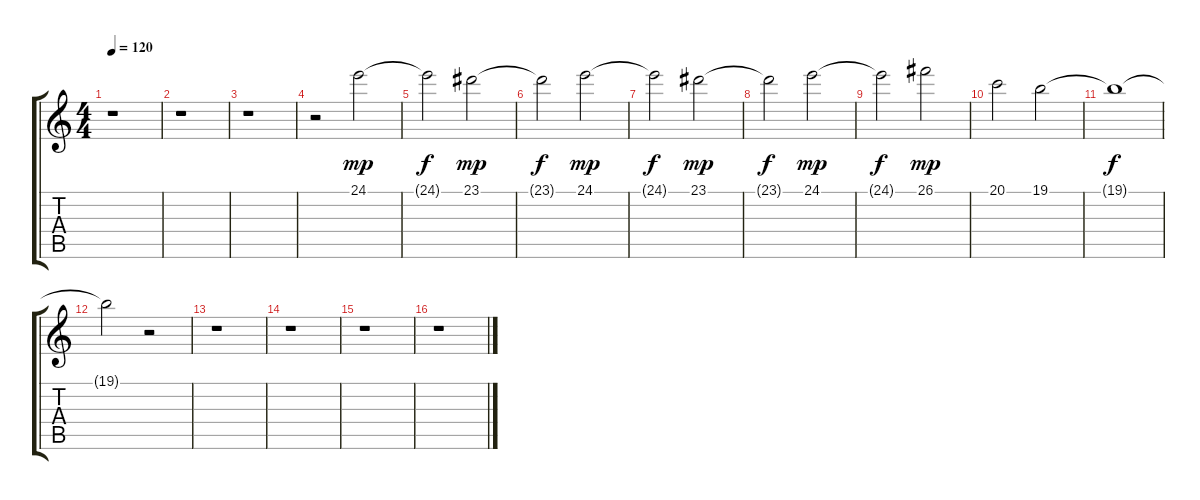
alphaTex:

\track "" {instrument stringensemble1}
\staff {score tabs}
\tuning (E4 B3 G3 D3 A2 E2) {hide}
\ts (4 4)
\tempo 120
\clef g2
\ks c
r.1{dy mp} |
r.1 |
r.1 |
r.2 24.1.2 |
24.1{t}.2{dy f} 23.1.2{dy mp} |
23.1{t}.2{dy f} 24.1.2{dy mp} |
24.1{t}.2{dy f} 23.1.2{dy mp} |
23.1{t}.2{dy f} 24.1.2{dy mp} |
24.1{t}.2{dy f} 26.1.2{dy mp} |
20.1.2 19.1.2 |
19.1{t}.1{dy f} |
19.1{t}.2 r.2 |
r.1 |
r.1 |
r.1 |
r.1
